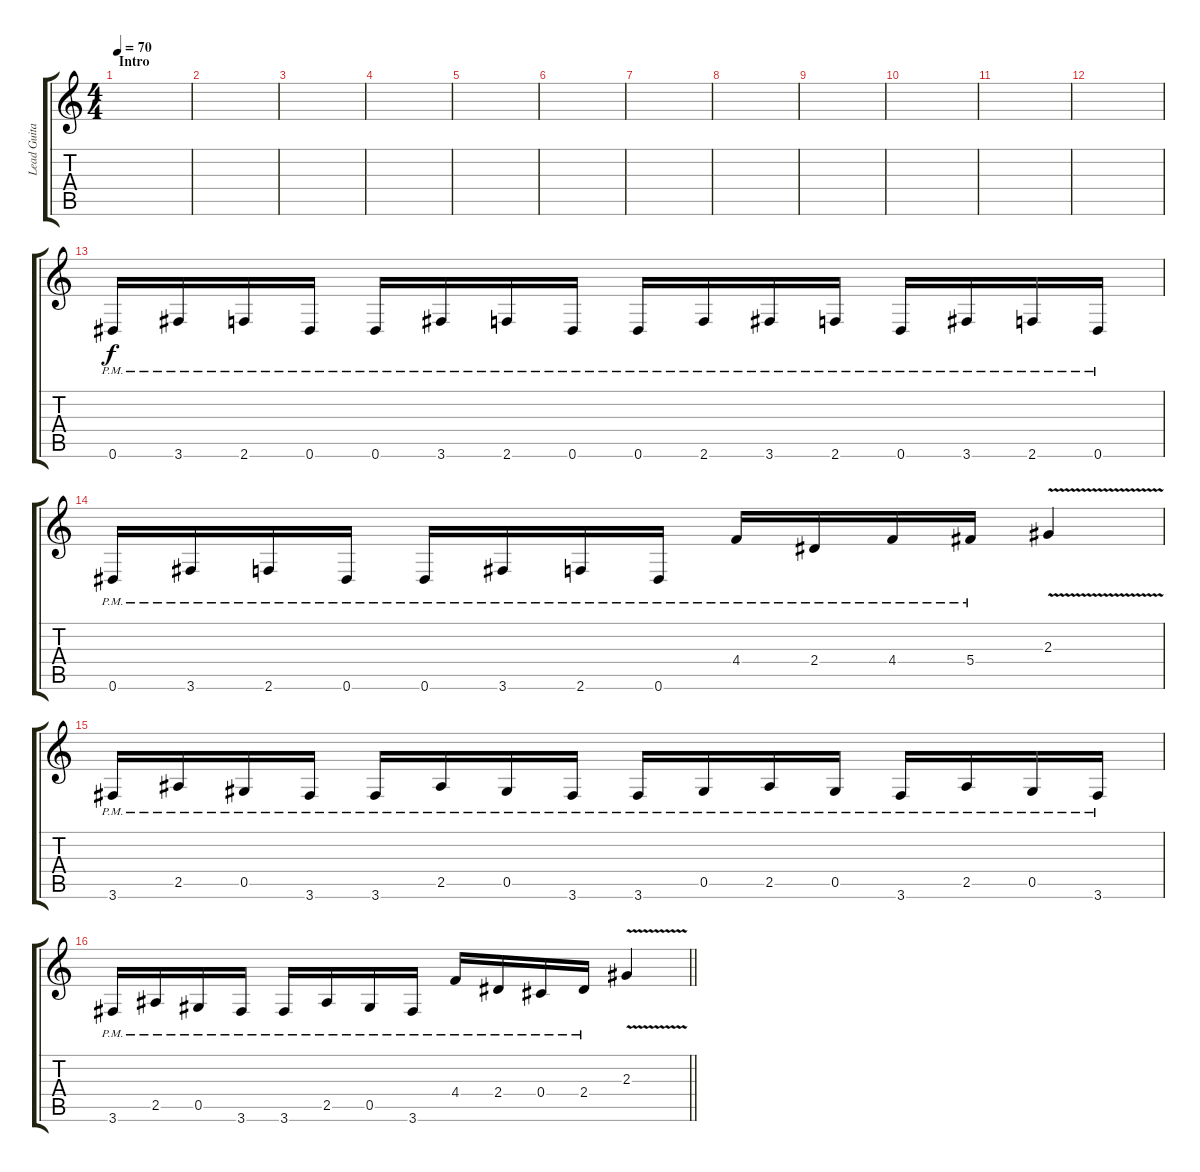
\track ("Lead Guitar 2" "Lead Guita") {instrument distortionguitar}
\staff {score tabs}
\tuning (Eb4 Bb3 Gb3 Db3 Ab2 Eb2) {hide}
\ts (4 4)
\section ("" "Intro")
\tempo 70
\clef g2
\ks c
|
|
|
|
|
|
|
|
|
|
|
|
0.6{pm}.16 3.6{pm}.16 2.6{pm}.16 0.6{pm}.16 0.6{pm}.16 3.6{pm}.16 2.6{pm}.16 0.6{pm}.16 0.6{pm}.16 2.6{pm}.16 3.6{pm}.16 2.6{pm}.16 0.6{pm}.16 3.6{pm}.16 2.6{pm}.16 0.6{pm}.16 |
0.6{pm}.16 3.6{pm}.16 2.6{pm}.16 0.6{pm}.16 0.6{pm}.16 3.6{pm}.16 2.6{pm}.16 0.6{pm}.16 4.4{pm}.16 2.4{pm}.16 4.4{pm}.16 5.4{pm}.16 2.3{v}.4 |
3.6{pm}.16 2.5{pm}.16 0.5{pm}.16 3.6{pm}.16 3.6{pm}.16 2.5{pm}.16 0.5{pm}.16 3.6{pm}.16 3.6{pm}.16 0.5{pm}.16 2.5{pm}.16 0.5{pm}.16 3.6{pm}.16 2.5{pm}.16 0.5{pm}.16 3.6{pm}.16 |
\barLineRight lightlight
3.6{pm}.16 2.5{pm}.16 0.5{pm}.16 3.6{pm}.16 3.6{pm}.16 2.5{pm}.16 0.5{pm}.16 3.6{pm}.16 4.4{pm}.16 2.4{pm}.16 0.4{pm}.16 2.4{pm}.16 2.3{v}.4
